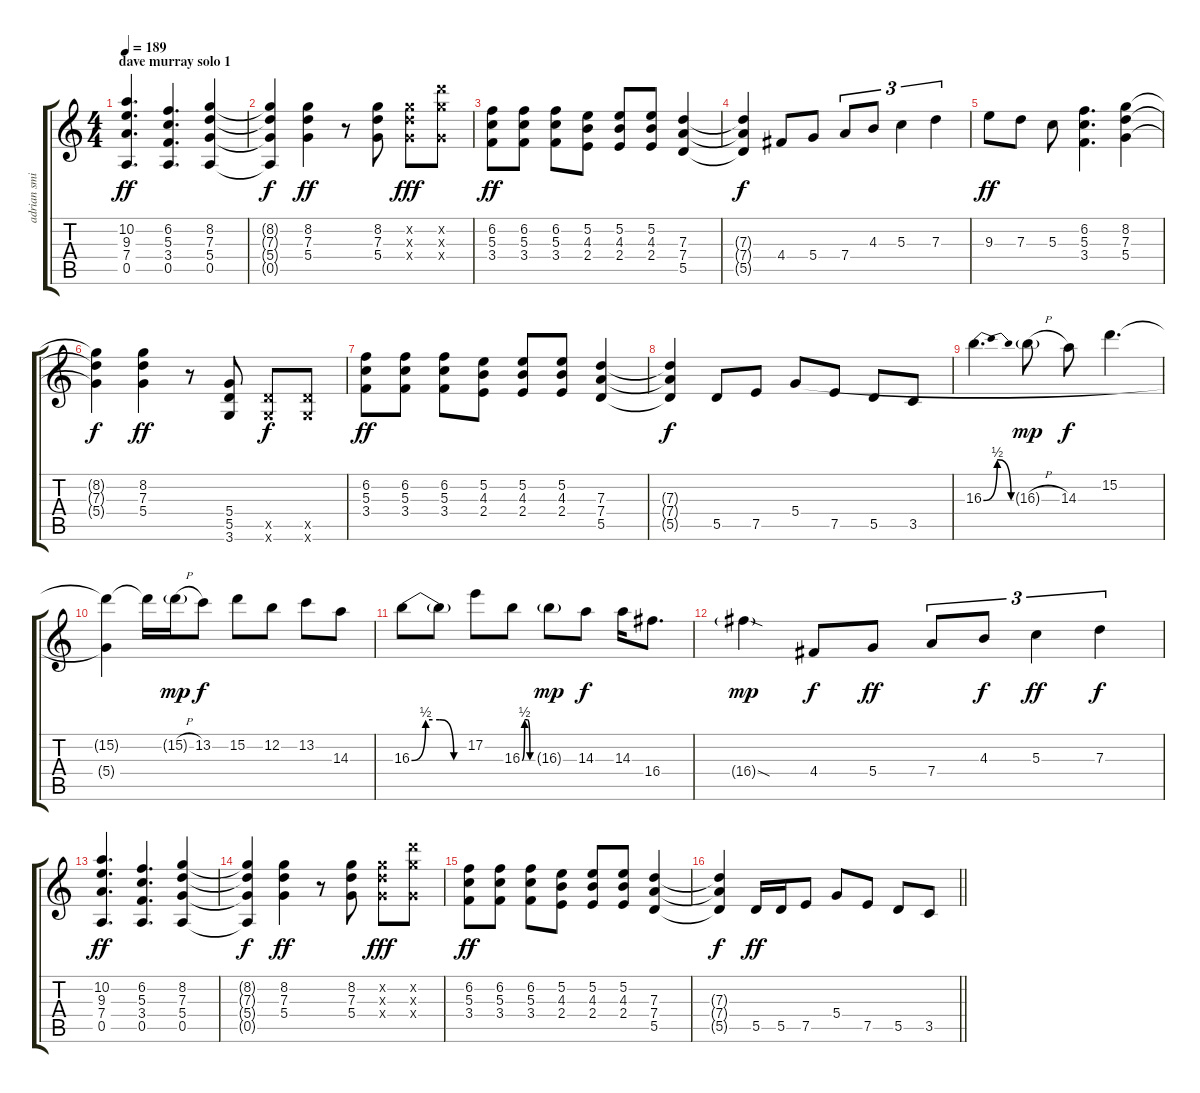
\track ("adrian smith" "adrian smi") {instrument distortionguitar}
\staff {score tabs}
\tuning (E4 B3 G3 D3 A2 E2) {hide}
\ts (4 4)
\section ("" "dave murray solo 1")
\tempo 189
\clef g2
\ks c
(10.2 9.3 7.4 0.5).4{d dy ff} (6.2 5.3 3.4 0.5).4{d} (8.2 7.3 5.4 0.5).4 |
(8.2{t} 7.3{t} 5.4{t} 0.5{t}).4{dy f} (8.2 7.3 5.4).4{dy ff} r.8 (8.2 7.3 5.4).8 (8.2{x} 7.3{x} 5.4{x}).8{dy fff} (15.2{x} 0.3{x} 17.4{x}).8 |
(6.2 5.3 3.4).8{dy ff} (6.2 5.3 3.4).8 (6.2 5.3 3.4).8 (5.2 4.3 2.4).8 (5.2 4.3 2.4).8 (5.2 4.3 2.4).8 (7.3 7.4 5.5).4 |
(7.3{t} 7.4{t} 5.5{t}).4{dy f} 4.4.8 5.4.8 7.4.8{tu (3 2)} 4.3.8{tu (3 2)} 5.3.4{tu (3 2)} 7.3.4{tu (3 2)} |
9.3.8{dy ff} 7.3.8 5.3.8 (6.2 5.3 3.4).4{d} (8.2 7.3 5.4).4 |
(8.2{t} 7.3{t} 5.4{t}).4{dy f} (8.2 7.3 5.4).4{dy ff} r.8 (5.4 5.5 3.6).8 (5.5{x} 3.6{x}).8{dy f} (5.5{x} 3.6{x}).8 |
(6.2 5.3 3.4).8{dy ff} (6.2 5.3 3.4).8 (6.2 5.3 3.4).8 (5.2 4.3 2.4).8 (5.2 4.3 2.4).8 (5.2 4.3 2.4).8 (7.3 7.4 5.5).4 |
(7.3{t} 7.4{t} 5.5{t}).4{dy f} 5.5.8 7.5.8 5.4.8 7.5.8 5.5.8 3.5.8 |
16.3{be (bendrelease 0 0 15 2 30 2 60 0)}.4{d} 16.3{h g}.8{dy mp} 14.3.8{dy f} 15.2.4{d} |
(15.2{t} 5.4{t}).4 15.2{t}.16 15.2{h g}.16{dy mp} 13.2.8{dy f} 15.2.8 12.2.8 13.2.8 14.3.8 |
16.3{be (custom 0 0 15 2 30 2 45 0 60 0)}.8 16.3{t}.8 17.2.8 16.3{be (custom 0 0 15 2 30 2 45 0 60 0)}.8 16.3{g}.8{dy mp} 14.3.8{dy f} 14.3.16 16.4.8{d} |
16.4{sod g}.4{dy mp} 4.4.8{dy f} 5.4.8{dy ff} 7.4.8{tu (3 2)} 4.3.8{tu (3 2) dy f} 5.3.4{tu (3 2) dy ff} 7.3.4{tu (3 2) dy f} |
(10.2 9.3 7.4 0.5).4{d dy ff} (6.2 5.3 3.4 0.5).4{d} (8.2 7.3 5.4 0.5).4 |
(8.2{t} 7.3{t} 5.4{t} 0.5{t}).4{dy f} (8.2 7.3 5.4).4{dy ff} r.8 (8.2 7.3 5.4).8 (8.2{x} 7.3{x} 5.4{x}).8{dy fff} (15.2{x} 0.3{x} 17.4{x}).8 |
(6.2 5.3 3.4).8{dy ff} (6.2 5.3 3.4).8 (6.2 5.3 3.4).8 (5.2 4.3 2.4).8 (5.2 4.3 2.4).8 (5.2 4.3 2.4).8 (7.3 7.4 5.5).4 |
\barLineRight lightlight
(7.3{t} 7.4{t} 5.5{t}).4{dy f} 5.5.16{dy ff} 5.5.16 7.5.8 5.4.8 7.5.8 5.5.8 3.5.8
